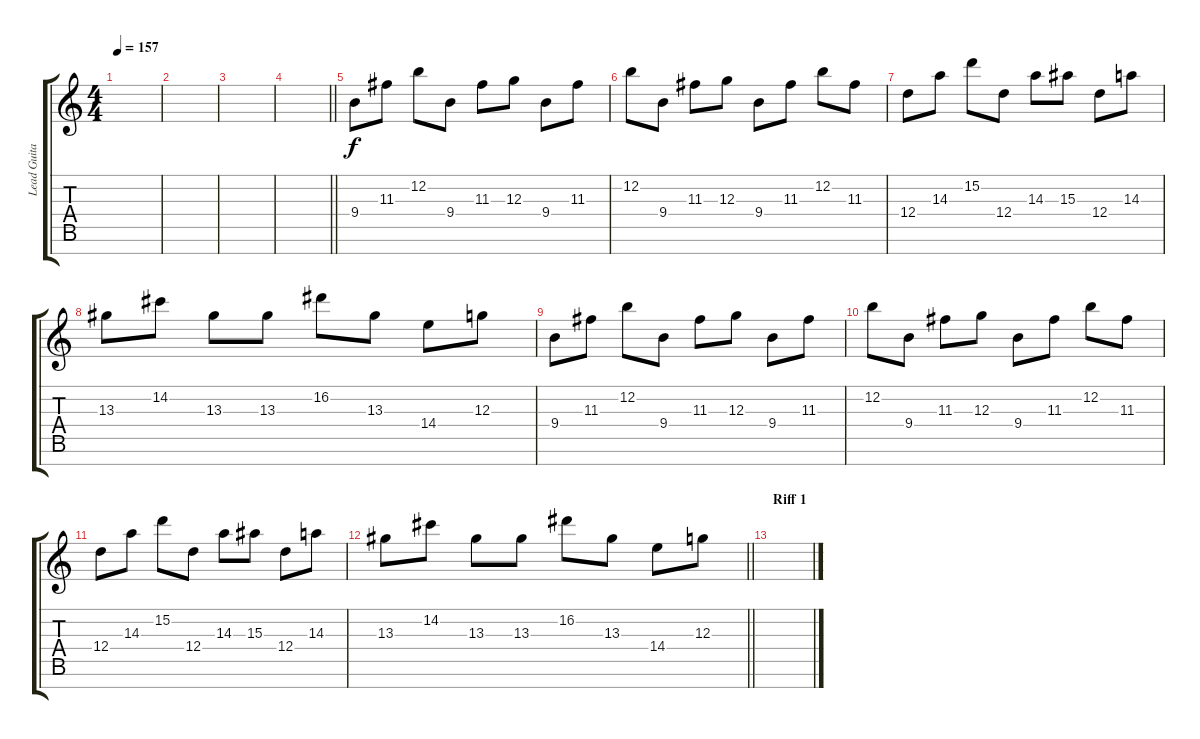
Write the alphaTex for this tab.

\track ("Lead Guitar" "Lead Guita") {instrument distortionguitar}
\staff {score tabs}
\tuning (E4 B3 G3 D3 A2 E2 B1) {hide}
\ts (4 4)
\tempo 157
\clef g2
\ks c
|
|
|
\barLineRight lightlight
|
9.4.8 11.3.8 12.2.8 9.4.8 11.3.8 12.3.8 9.4.8 11.3.8 |
12.2.8 9.4.8 11.3.8 12.3.8 9.4.8 11.3.8 12.2.8 11.3.8 |
12.4.8 14.3.8 15.2.8 12.4.8 14.3.8 15.3.8 12.4.8 14.3.8 |
13.3.8 14.2.8 13.3.8 13.3.8 16.2.8 13.3.8 14.4.8 12.3.8 |
9.4.8 11.3.8 12.2.8 9.4.8 11.3.8 12.3.8 9.4.8 11.3.8 |
12.2.8 9.4.8 11.3.8 12.3.8 9.4.8 11.3.8 12.2.8 11.3.8 |
12.4.8 14.3.8 15.2.8 12.4.8 14.3.8 15.3.8 12.4.8 14.3.8 |
\barLineRight lightlight
13.3.8 14.2.8 13.3.8 13.3.8 16.2.8 13.3.8 14.4.8 12.3.8 |
\section ("" "Riff 1")
